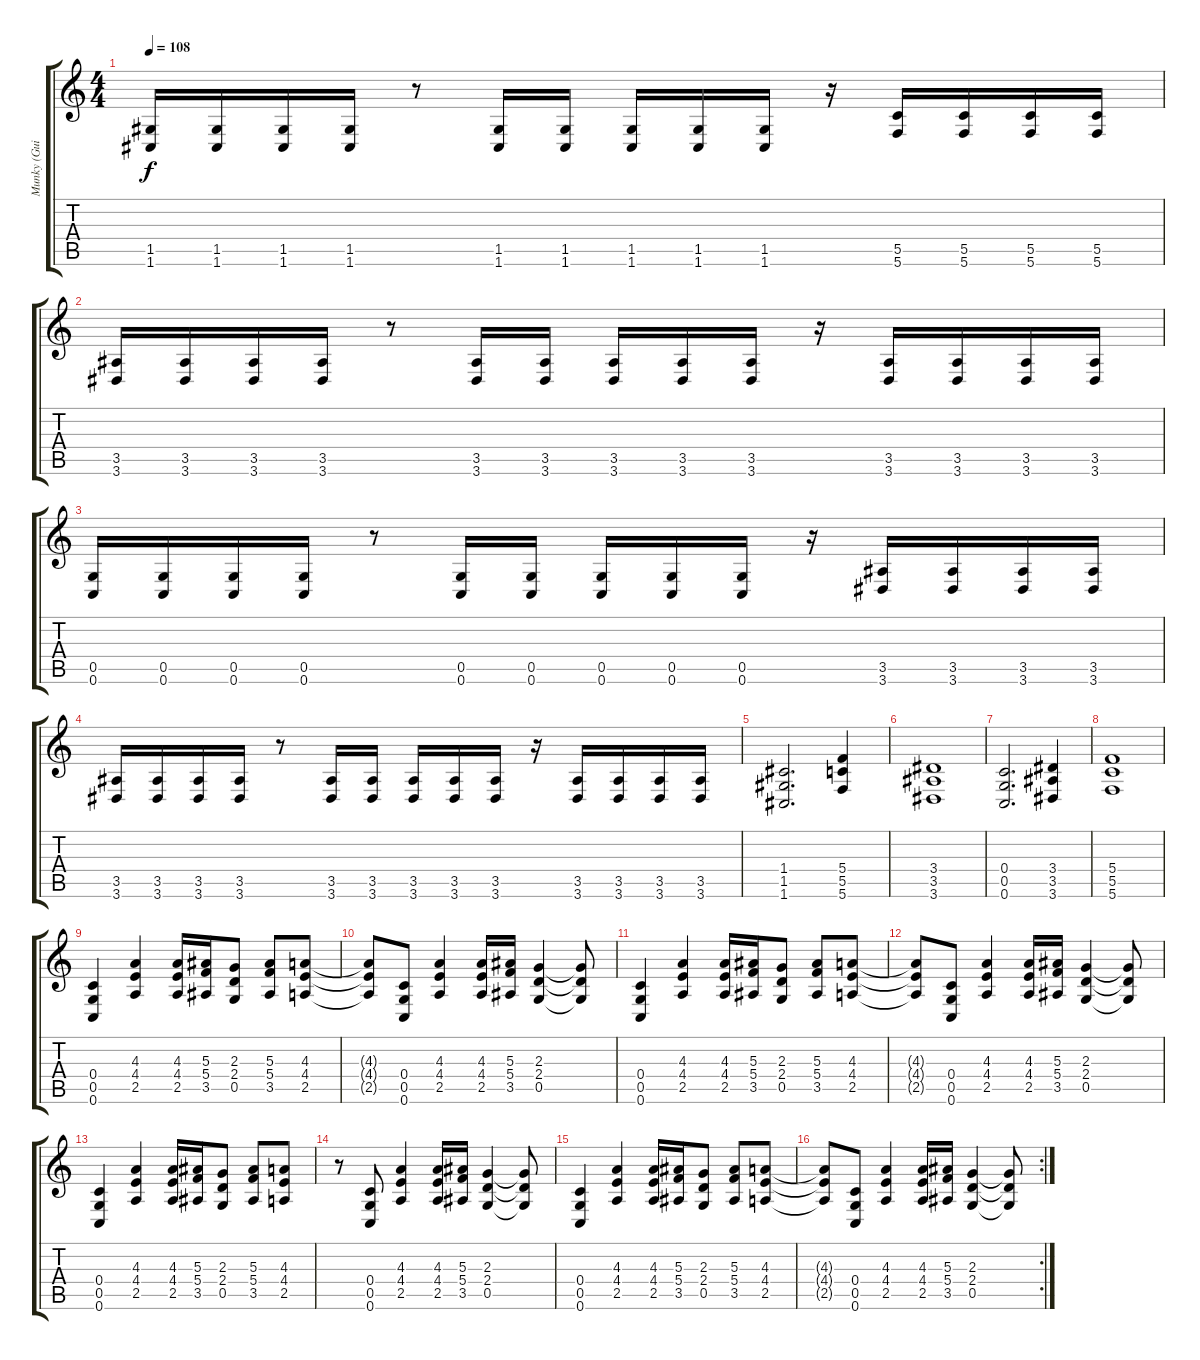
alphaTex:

\track ("Munky (Guitar)" "Munky (Gui") {instrument distortionguitar}
\staff {score tabs}
\tuning (D4 A3 F3 C3 G2 C2) {hide}
\ts (4 4)
\tempo 108
\clef g2
\ks c
(1.5 1.6).16{dy f} (1.5 1.6).16 (1.5 1.6).16 (1.5 1.6).16 r.8 (1.5 1.6).16 (1.5 1.6).16 (1.5 1.6).16 (1.5 1.6).16 (1.5 1.6).16 r.16 (5.5 5.6).16 (5.5 5.6).16 (5.5 5.6).16 (5.5 5.6).16 |
(3.5 3.6).16 (3.5 3.6).16 (3.5 3.6).16 (3.5 3.6).16 r.8 (3.5 3.6).16 (3.5 3.6).16 (3.5 3.6).16 (3.5 3.6).16 (3.5 3.6).16 r.16 (3.5 3.6).16 (3.5 3.6).16 (3.5 3.6).16 (3.5 3.6).16 |
(0.5 0.6).16 (0.5 0.6).16 (0.5 0.6).16 (0.5 0.6).16 r.8 (0.5 0.6).16 (0.5 0.6).16 (0.5 0.6).16 (0.5 0.6).16 (0.5 0.6).16 r.16 (3.5 3.6).16 (3.5 3.6).16 (3.5 3.6).16 (3.5 3.6).16 |
(3.5 3.6).16 (3.5 3.6).16 (3.5 3.6).16 (3.5 3.6).16 r.8 (3.5 3.6).16 (3.5 3.6).16 (3.5 3.6).16 (3.5 3.6).16 (3.5 3.6).16 r.16 (3.5 3.6).16 (3.5 3.6).16 (3.5 3.6).16 (3.5 3.6).16 |
(1.4 1.5 1.6).2{d} (5.4 5.5 5.6).4 |
(3.4 3.5 3.6).1 |
(0.4 0.5 0.6).2{d} (3.4 3.5 3.6).4 |
(5.4 5.5 5.6).1 |
(0.4 0.5 0.6).4{instrument distortionguitar} (4.3 4.4 2.5).4 (4.3 4.4 2.5).16 (5.3 5.4 3.5).16 (2.3 2.4 0.5).8 (5.3 5.4 3.5).8 (4.3 4.4 2.5).8 |
(4.3{t} 4.4{t} 2.5{t}).8 (0.4 0.5 0.6).8 (4.3 4.4 2.5).4 (4.3 4.4 2.5).16 (5.3 5.4 3.5).16 (2.3 2.4 0.5).4 (2.3{t} 2.4{t} 0.5{t}).8 |
(0.4 0.5 0.6).4 (4.3 4.4 2.5).4 (4.3 4.4 2.5).16 (5.3 5.4 3.5).16 (2.3 2.4 0.5).8 (5.3 5.4 3.5).8 (4.3 4.4 2.5).8 |
(4.3{t} 4.4{t} 2.5{t}).8 (0.4 0.5 0.6).8 (4.3 4.4 2.5).4 (4.3 4.4 2.5).16 (5.3 5.4 3.5).16 (2.3 2.4 0.5).4 (2.3{t} 2.4{t} 0.5{t}).8 |
(0.4 0.5 0.6).4 (4.3 4.4 2.5).4 (4.3 4.4 2.5).16 (5.3 5.4 3.5).16 (2.3 2.4 0.5).8 (5.3 5.4 3.5).8 (4.3 4.4 2.5).8 |
r.8 (0.4 0.5 0.6).8 (4.3 4.4 2.5).4 (4.3 4.4 2.5).16 (5.3 5.4 3.5).16 (2.3 2.4 0.5).4 (2.3{t} 2.4{t} 0.5{t}).8 |
(0.4 0.5 0.6).4 (4.3 4.4 2.5).4 (4.3 4.4 2.5).16 (5.3 5.4 3.5).16 (2.3 2.4 0.5).8 (5.3 5.4 3.5).8 (4.3 4.4 2.5).8 |
\rc 2
(4.3{t} 4.4{t} 2.5{t}).8 (0.4 0.5 0.6).8 (4.3 4.4 2.5).4 (4.3 4.4 2.5).16 (5.3 5.4 3.5).16 (2.3 2.4 0.5).4 (2.3{t} 2.4{t} 0.5{t}).8
